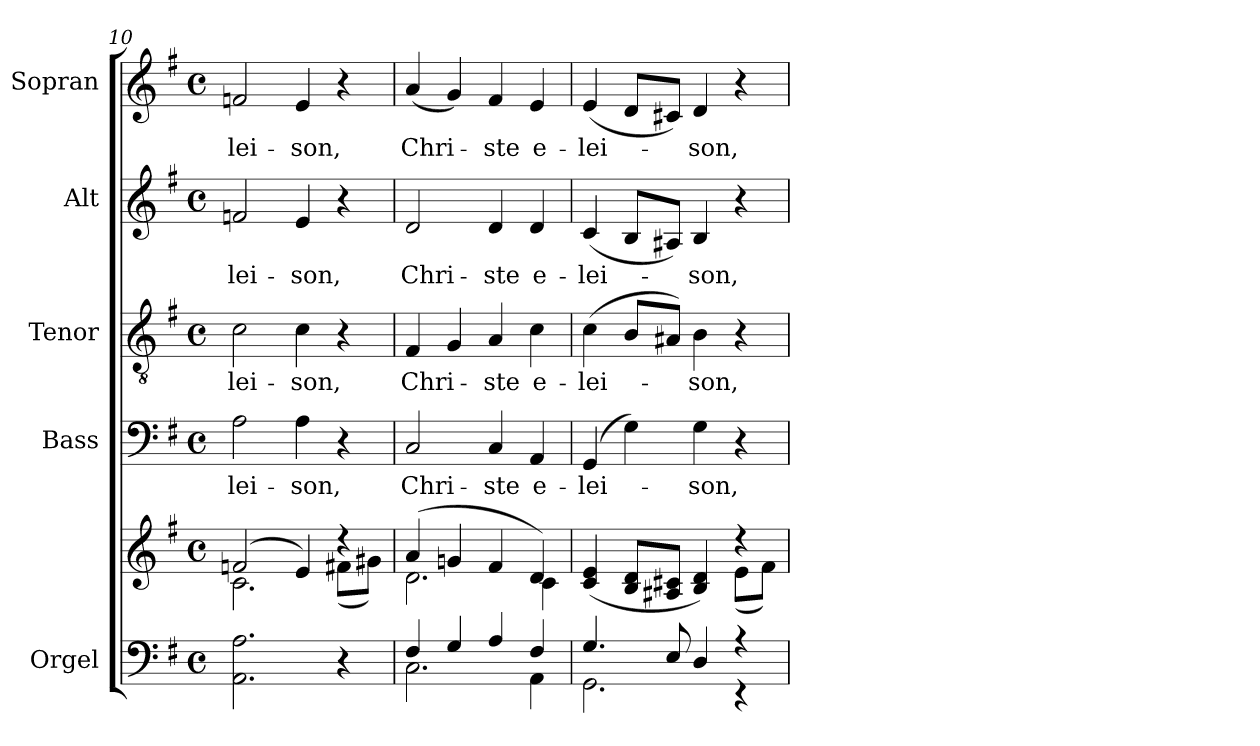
**kern	**kern	**kern	**text	**kern	**text	**kern	**text	**kern	**text
*part5	*part5	*part4	*part4	*part3	*part3	*part2	*part2	*part1	*part1
*staff6	*staff5	*staff4	*staff4	*staff3	*staff3	*staff2	*staff2	*staff1	*staff1
*I"Orgel	*	*I"Bass	*	*I"Tenor	*	*I"Alt	*	*I"Sopran	*
*I'Org.	*	*I'B.	*	*I'T.	*	*I'A.	*	*I'S.	*
*clefF4	*clefG2	*clefF4	*	*clefGv2	*	*clefG2	*	*clefG2	*
*k[f#]	*k[f#]	*k[f#]	*	*k[f#]	*	*k[f#]	*	*k[f#]	*
*G:	*G:	*G:	*	*G:	*	*G:	*	*G:	*
*M4/4	*M4/4	*M4/4	*	*M4/4	*	*M4/4	*	*M4/4	*
*met(c)	*met(c)	*met(c)	*	*met(c)	*	*met(c)	*	*met(c)	*
=10	=10	=10	=10	=10	=10	=10	=10	=10	=10
*	*^	*	*	*	*	*	*	*	*
!	!	!	!	!LO:LY:b	!	!LO:LY:b	!	!LO:LY:b	!	!LO:LY:b
2.AA\ 2.A\	(2fn/	2.c\	2A\	-lei-	2c\	-lei-	2fn/	-lei-	2fn/	-lei-
!	!	!	!	!LO:LY:b	!	!LO:LY:b	!	!LO:LY:b	!	!LO:LY:b
.	4e/)	.	4A\	-son,	4c\	-son,	4e/	-son,	4e/	-son,
4r	4rdd	(<8f#X\L	4r	.	4r	.	4r	.	4r	.
.	.	8g#X\J)	.	.	.	.	.	.	.	.
=11	=11	=11	=11	=11	=11	=11	=11	=11	=11	=11
*^	*	*	*	*	*	*	*	*	*	*
!	!	!	!	!	!LO:LY:b	!	!LO:LY:b	!	!LO:LY:b	!	!LO:LY:b
4F#/	2.C\	(4a/	2.d\	2C/	Chri-	4F#/	Chri-	2d/	Chri-	(<4a/	Chri-
4G/	.	4gn/	.	.	.	4G/	.	.	.	4g/)	.
!	!	!	!	!	!LO:LY:b	!	!LO:LY:b	!	!LO:LY:b	!	!LO:LY:b
4A/	.	4f#/	.	4C/	-ste	4A/	-ste	4d/	-ste	4f#/	-ste
!	!	!	!	!	!LO:LY:b	!	!LO:LY:b	!	!LO:LY:b	!	!LO:LY:b
4F#/	4AA\	4d/)	4c\	4AA/	e-	4c\	e-	4d/	e-	4e/	e-
=12	=12	=12	=12	=12	=12	=12	=12	=12	=12	=12	=12
!	!	!	!	!	!LO:LY:b	!	!LO:LY:b	!	!LO:LY:b	!	!LO:LY:b
4.G/	2.GG\	(4c/ 4e/	2.ryy	(4GG/	-lei-	(>4c\	-lei-	(<4c/	-lei-	(<4e/	-lei-
.	.	8B/ 8d/L	.	4G\)	.	8B/L	.	8B/L	.	8d/L	.
8E/	.	8A#X/ 8c#X/J	.	.	.	8A#X/J)	.	8A#X/J)	.	8c#X/J)	.
!	!	!	!	!	!LO:LY:b	!	!LO:LY:b	!	!LO:LY:b	!	!LO:LY:b
4D/	.	4B/ 4d/)	.	4G\	-son,	4B\	-son,	4B/	-son,	4d/	-son,
4r	4r	4rdd	(<8e\L	4r	.	4r	.	4r	.	4r	.
.	.	.	8f#\J)	.	.	.	.	.	.	.	.
*v	*v	*	*	*	*	*	*	*	*	*	*
*	*v	*v	*	*	*	*	*	*	*	*
=	=	=	=	=	=	=	=	=	=
*-	*-	*-	*-	*-	*-	*-	*-	*-	*-
